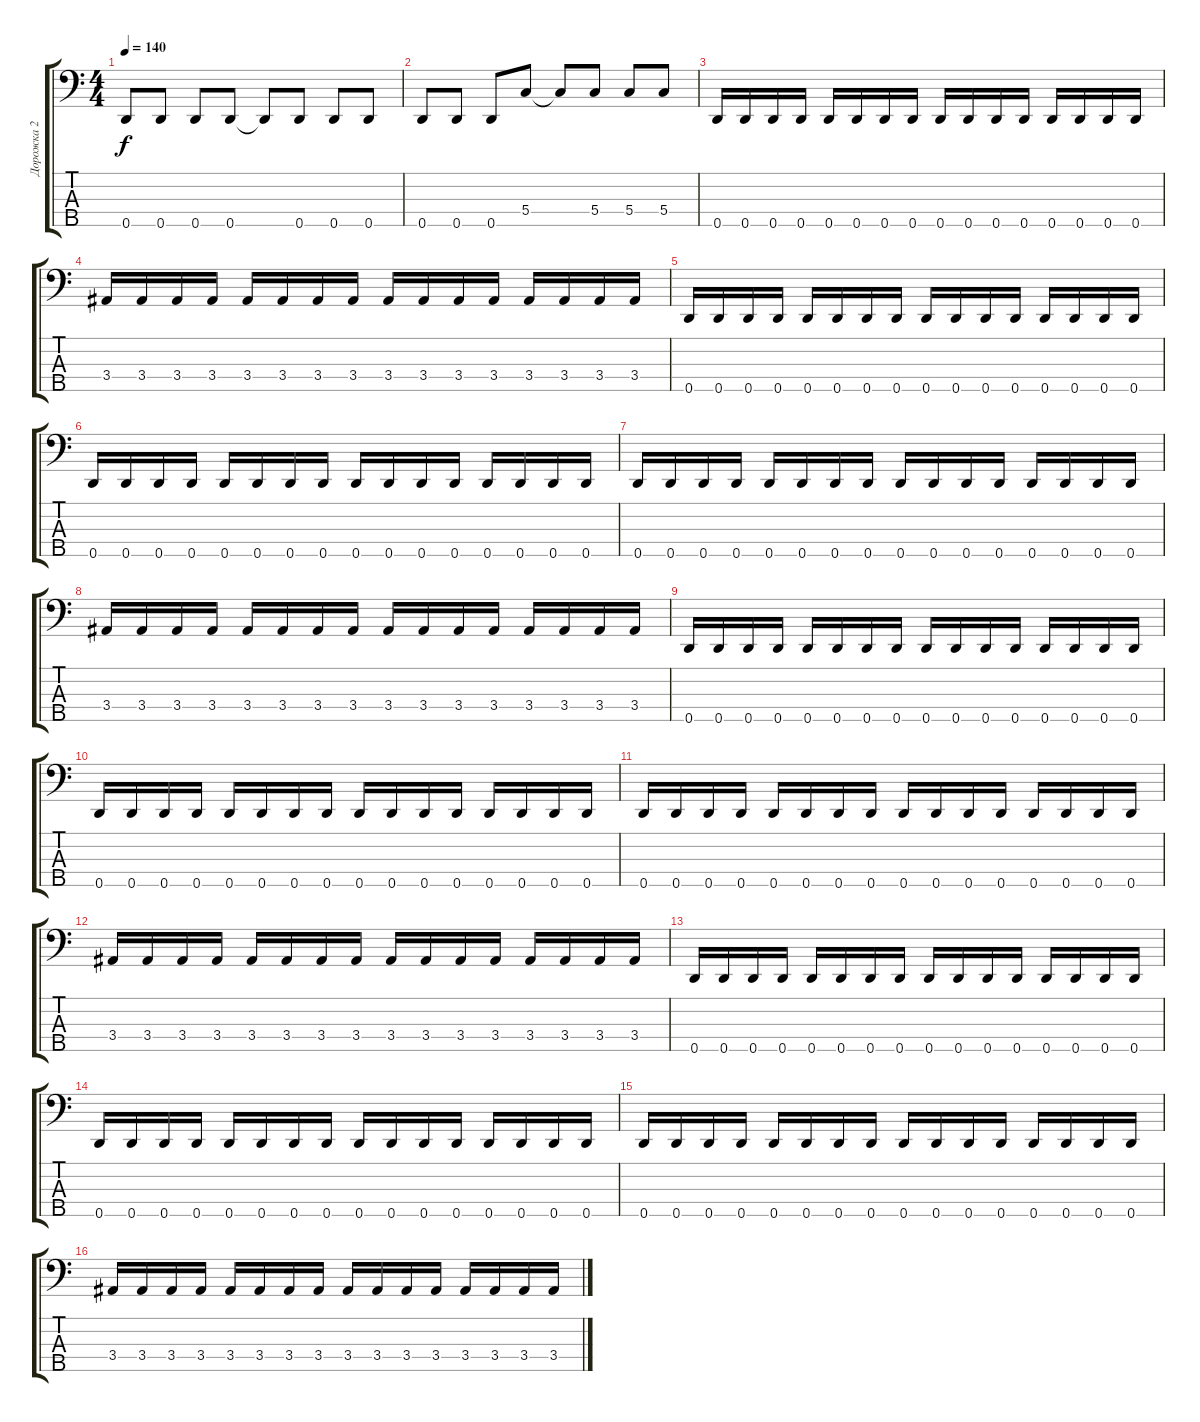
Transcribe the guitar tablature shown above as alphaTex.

\track ("Дорожка 2" "Дорожка 2") {instrument electricbassfinger}
\staff {score tabs}
\tuning (Bb2 F2 C2 G1 D1) {hide}
\ts (4 4)
\tempo 140
\clef f4
\ks c
0.5.8{dy f} 0.5.8 0.5.8 0.5.8 0.5{t}.8 0.5.8 0.5.8 0.5.8 |
0.5.8 0.5.8 0.5.8 5.4.8 5.4{t}.8 5.4.8 5.4.8 5.4.8 |
0.5.16 0.5.16 0.5.16 0.5.16 0.5.16 0.5.16 0.5.16 0.5.16 0.5.16 0.5.16 0.5.16 0.5.16 0.5.16 0.5.16 0.5.16 0.5.16 |
3.4.16 3.4.16 3.4.16 3.4.16 3.4.16 3.4.16 3.4.16 3.4.16 3.4.16 3.4.16 3.4.16 3.4.16 3.4.16 3.4.16 3.4.16 3.4.16 |
0.5.16 0.5.16 0.5.16 0.5.16 0.5.16 0.5.16 0.5.16 0.5.16 0.5.16 0.5.16 0.5.16 0.5.16 0.5.16 0.5.16 0.5.16 0.5.16 |
0.5.16 0.5.16 0.5.16 0.5.16 0.5.16 0.5.16 0.5.16 0.5.16 0.5.16 0.5.16 0.5.16 0.5.16 0.5.16 0.5.16 0.5.16 0.5.16 |
0.5.16 0.5.16 0.5.16 0.5.16 0.5.16 0.5.16 0.5.16 0.5.16 0.5.16 0.5.16 0.5.16 0.5.16 0.5.16 0.5.16 0.5.16 0.5.16 |
3.4.16 3.4.16 3.4.16 3.4.16 3.4.16 3.4.16 3.4.16 3.4.16 3.4.16 3.4.16 3.4.16 3.4.16 3.4.16 3.4.16 3.4.16 3.4.16 |
0.5.16 0.5.16 0.5.16 0.5.16 0.5.16 0.5.16 0.5.16 0.5.16 0.5.16 0.5.16 0.5.16 0.5.16 0.5.16 0.5.16 0.5.16 0.5.16 |
0.5.16 0.5.16 0.5.16 0.5.16 0.5.16 0.5.16 0.5.16 0.5.16 0.5.16 0.5.16 0.5.16 0.5.16 0.5.16 0.5.16 0.5.16 0.5.16 |
0.5.16 0.5.16 0.5.16 0.5.16 0.5.16 0.5.16 0.5.16 0.5.16 0.5.16 0.5.16 0.5.16 0.5.16 0.5.16 0.5.16 0.5.16 0.5.16 |
3.4.16 3.4.16 3.4.16 3.4.16 3.4.16 3.4.16 3.4.16 3.4.16 3.4.16 3.4.16 3.4.16 3.4.16 3.4.16 3.4.16 3.4.16 3.4.16 |
0.5.16 0.5.16 0.5.16 0.5.16 0.5.16 0.5.16 0.5.16 0.5.16 0.5.16 0.5.16 0.5.16 0.5.16 0.5.16 0.5.16 0.5.16 0.5.16 |
0.5.16 0.5.16 0.5.16 0.5.16 0.5.16 0.5.16 0.5.16 0.5.16 0.5.16 0.5.16 0.5.16 0.5.16 0.5.16 0.5.16 0.5.16 0.5.16 |
0.5.16 0.5.16 0.5.16 0.5.16 0.5.16 0.5.16 0.5.16 0.5.16 0.5.16 0.5.16 0.5.16 0.5.16 0.5.16 0.5.16 0.5.16 0.5.16 |
3.4.16 3.4.16 3.4.16 3.4.16 3.4.16 3.4.16 3.4.16 3.4.16 3.4.16 3.4.16 3.4.16 3.4.16 3.4.16 3.4.16 3.4.16 3.4.16
